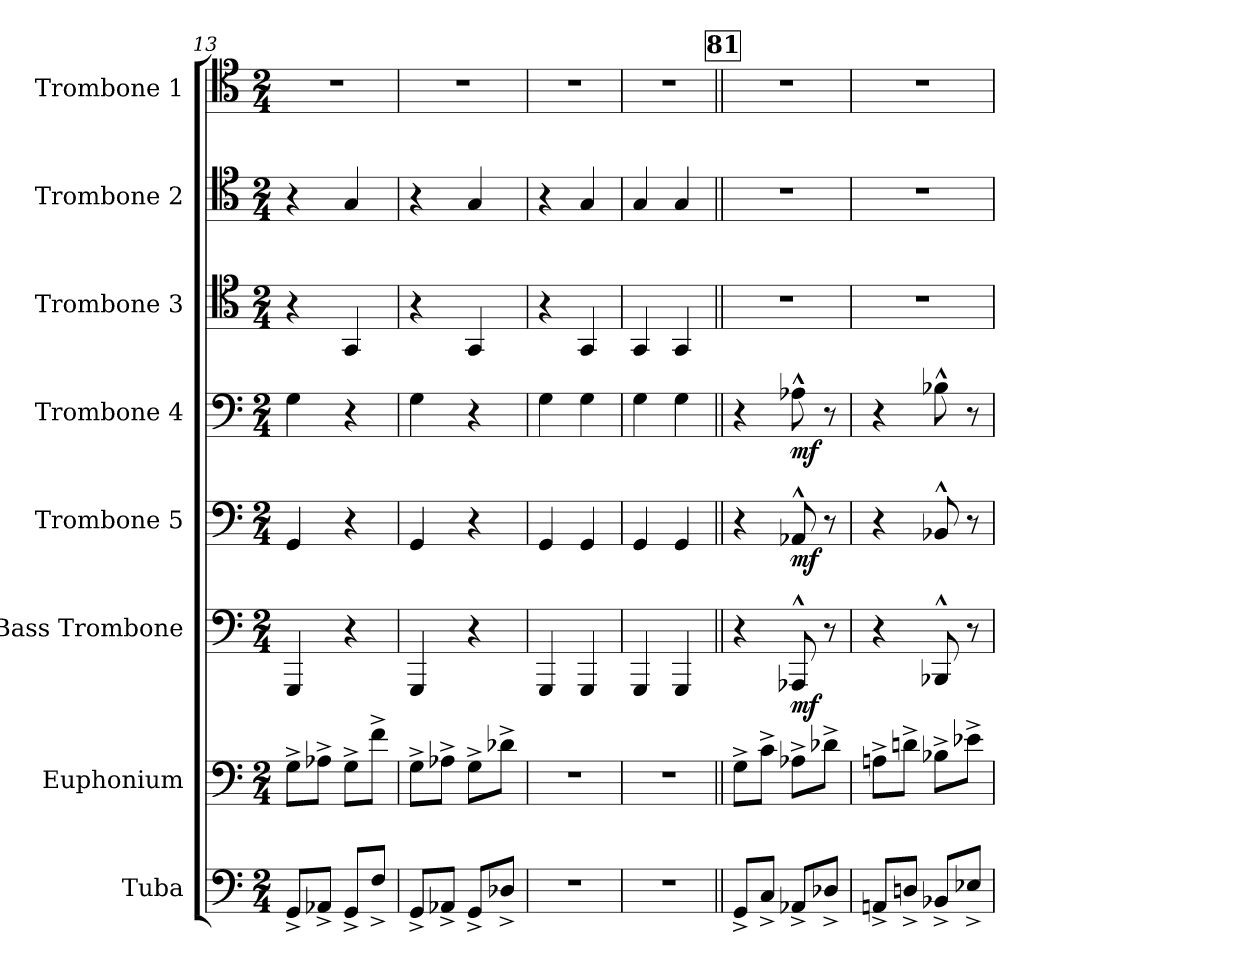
**kern	**kern	**kern	**dynam	**kern	**dynam	**kern	**dynam	**kern	**kern	**kern
*part8	*part7	*part6	*part6	*part5	*part5	*part4	*part4	*part3	*part2	*part1
*staff8	*staff7	*staff6	*staff6	*staff5	*staff5	*staff4	*staff4	*staff3	*staff2	*staff1
*I"Tuba	*I"Euphonium	*I"Bass Trombone	*	*I"Trombone 5	*	*I"Trombone 4	*	*I"Trombone 3	*I"Trombone 2	*I"Trombone 1
*I'Tba.	*I'Euph.	*I'B. Tbn.	*	*I'Tbn. 5	*	*I'Tbn. 4	*	*I'Tbn. 3	*I'Tbn. 2	*I'Tbn. 1
*clefF4	*clefF4	*clefF4	*	*clefF4	*	*clefF4	*	*clefC4	*clefC4	*clefC4
*k[]	*k[]	*k[]	*	*k[]	*	*k[]	*	*k[]	*k[]	*k[]
*M2/4	*M2/4	*M2/4	*	*M2/4	*	*M2/4	*	*M2/4	*M2/4	*M2/4
=13	=13	=13	=13	=13	=13	=13	=13	=13	=13	=13
8GG^/L	8G^\L	4GGG/	.	4GG/	.	4G\	.	4r	4r	2r
8AA-X^/J	8A-X^\J	.	.	.	.	.	.	.	.	.
8GG^/L	8G^\L	4r	.	4r	.	4r	.	4GG/	4G/	.
8F^/J	8f^\J	.	.	.	.	.	.	.	.	.
=14	=14	=14	=14	=14	=14	=14	=14	=14	=14	=14
8GG^/L	8G^\L	4GGG/	.	4GG/	.	4G\	.	4r	4r	2r
8AA-X^/J	8A-X^\J	.	.	.	.	.	.	.	.	.
8GG^/L	8G^\L	4r	.	4r	.	4r	.	4GG/	4G/	.
8D-X^/J	8d-X^\J	.	.	.	.	.	.	.	.	.
=15	=15	=15	=15	=15	=15	=15	=15	=15	=15	=15
2r	2r	4GGG/	.	4GG/	.	4G\	.	4r	4r	2r
.	.	4GGG/	.	4GG/	.	4G\	.	4GG/	4G/	.
=16	=16	=16	=16	=16	=16	=16	=16	=16	=16	=16
2r	2r	4GGG/	.	4GG/	.	4G\	.	4GG/	4G/	2r
.	.	4GGG/	.	4GG/	.	4G\	.	4GG/	4G/	.
!!LO:REH:place=s1:a:B:fs=14:t=81
=17||	=17||	=17||	=17||	=17||	=17||	=17||	=17||	=17||	=17||	=17||
8GG^/L	8G^\L	4r	.	4r	.	4r	.	2r	2r	2r
8C^/J	8c^\J	.	.	.	.	.	.	.	.	.
!	!	!	!LO:DY:b	!	!LO:DY:b	!	!LO:DY:b	!	!	!
8AA-X^/L	8A-X^\L	8AAA-X^^/	mf	8AA-X^^/	mf	8A-X^^\	mf	.	.	.
8D-X^/J	8d-X^\J	8r	.	8r	.	8r	.	.	.	.
=18	=18	=18	=18	=18	=18	=18	=18	=18	=18	=18
8AAn^/L	8An^\L	4r	.	4r	.	4r	.	2r	2r	2r
8Dn^/J	8dn^\J	.	.	.	.	.	.	.	.	.
8BB-X^/L	8B-X^\L	8BBB-X^^/	.	8BB-X^^/	.	8B-X^^\	.	.	.	.
8E-X^/J	8e-X^\J	8r	.	8r	.	8r	.	.	.	.
=	=	=	=	=	=	=	=	=	=	=
*-	*-	*-	*-	*-	*-	*-	*-	*-	*-	*-
